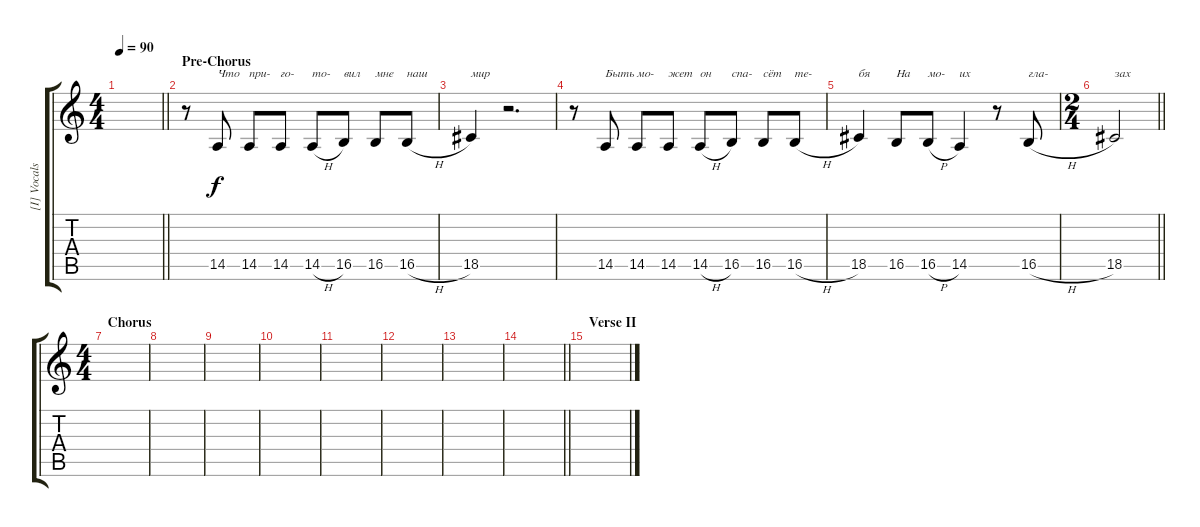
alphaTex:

\track ("[I] Vocals (Igor)" "[I] Vocals") {instrument oboe}
\staff {score tabs}
\tuning (D4 A3 F3 C3 G2 D2) {hide}
\ts (4 4)
\tempo 90
\clef g2
\barLineRight lightlight
\ks c
|
\section ("" "Pre-Chorus")
r.8 14.5.8{txt "Что"} 14.5.8{txt "при-"} 14.5.8{txt "го-"} 14.5{h}.8{txt "то-"} 16.5.8{txt "вил"} 16.5.8{txt "мне"} 16.5{h}.8{txt "наш"} |
18.5.4{txt "мир"} r.2{d} |
r.8 14.5.8{txt "Быть"} 14.5.8{txt "мо-"} 14.5.8{txt "жет"} 14.5{h}.8{txt "он"} 16.5.8{txt "спа-"} 16.5.8{txt "сёт"} 16.5{h}.8{txt "те-"} |
18.5.4{txt "бя"} 16.5.8{txt "На"} 16.5{h}.8{txt "мо-"} 14.5.4{txt "их"} r.8 16.5{h}.8{txt "гла-"} |
\ts (2 4)
\barLineRight lightlight
18.5.2{txt "зах"} |
\ts (4 4)
\section ("" "Chorus")
|
|
|
|
|
|
|
\barLineRight lightlight
|
\section ("" "Verse II")
